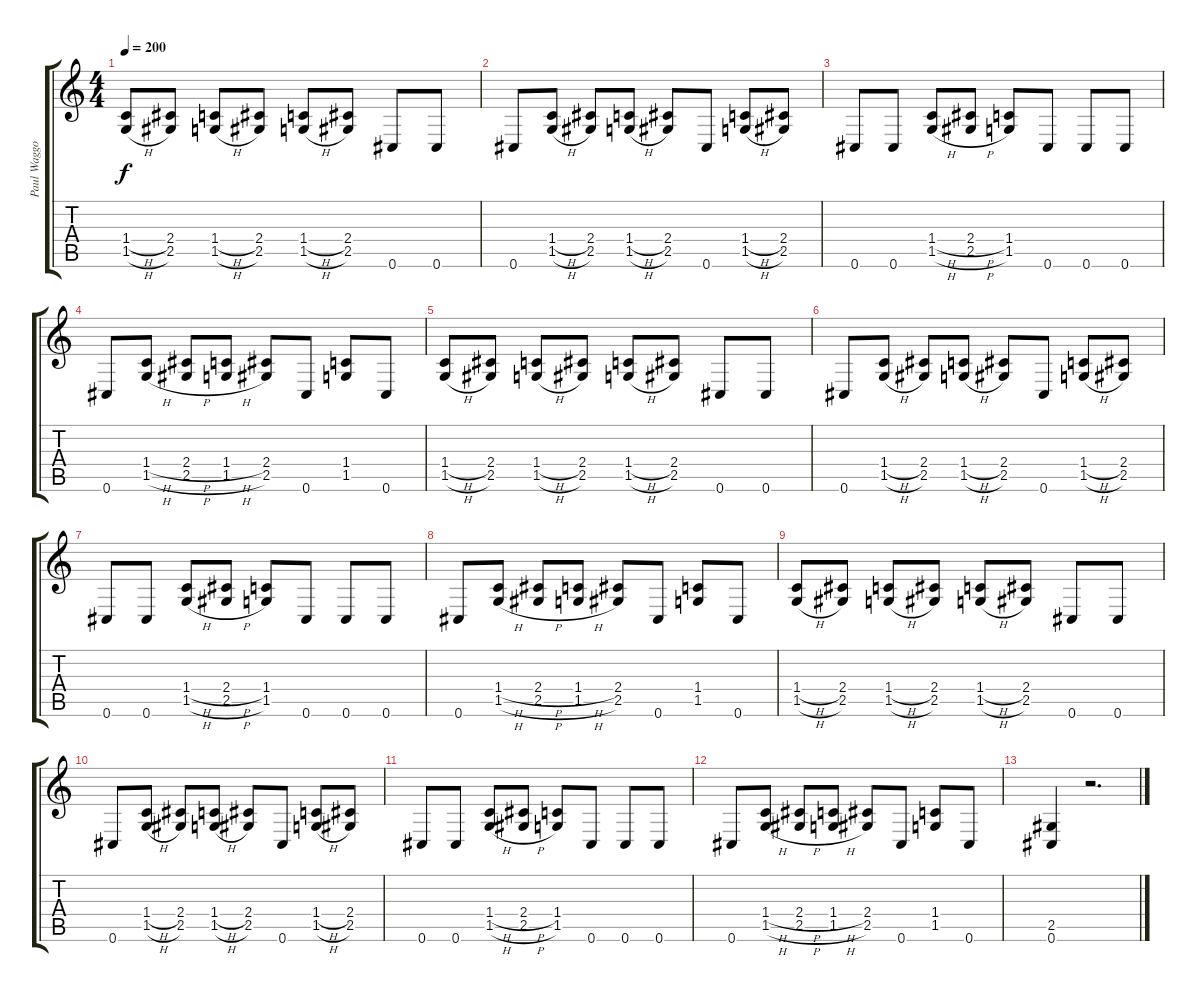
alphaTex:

\track ("Paul Waggoner" "Paul Waggo") {instrument distortionguitar}
\staff {score tabs}
\tuning (Db4 Ab3 E3 B2 Gb2 Db2) {hide}
\ts (4 4)
\tempo 200
\clef g2
\ks c
(1.4{h} 1.5{h}).8{dy f} (2.4 2.5).8 (1.4{h} 1.5{h}).8 (2.4 2.5).8 (1.4{h} 1.5{h}).8 (2.4 2.5).8 0.6.8 0.6.8 |
0.6.8 (1.4{h} 1.5{h}).8 (2.4 2.5).8 (1.4{h} 1.5{h}).8 (2.4 2.5).8 0.6.8 (1.4{h} 1.5{h}).8 (2.4 2.5).8 |
0.6.8 0.6.8 (1.4{h} 1.5{h}).8 (2.4{h} 2.5{h}).8 (1.4 1.5).8 0.6.8 0.6.8 0.6.8 |
0.6.8 (1.4{h} 1.5{h}).8 (2.4{h} 2.5{h}).8 (1.4{h} 1.5{h}).8 (2.4 2.5).8 0.6.8 (1.4 1.5).8 0.6.8 |
(1.4{h} 1.5{h}).8 (2.4 2.5).8 (1.4{h} 1.5{h}).8 (2.4 2.5).8 (1.4{h} 1.5{h}).8 (2.4 2.5).8 0.6.8 0.6.8 |
0.6.8 (1.4{h} 1.5{h}).8 (2.4 2.5).8 (1.4{h} 1.5{h}).8 (2.4 2.5).8 0.6.8 (1.4{h} 1.5{h}).8 (2.4 2.5).8 |
0.6.8 0.6.8 (1.4{h} 1.5{h}).8 (2.4{h} 2.5{h}).8 (1.4 1.5).8 0.6.8 0.6.8 0.6.8 |
0.6.8 (1.4{h} 1.5{h}).8 (2.4{h} 2.5{h}).8 (1.4{h} 1.5{h}).8 (2.4 2.5).8 0.6.8 (1.4 1.5).8 0.6.8 |
(1.4{h} 1.5{h}).8 (2.4 2.5).8 (1.4{h} 1.5{h}).8 (2.4 2.5).8 (1.4{h} 1.5{h}).8 (2.4 2.5).8 0.6.8 0.6.8 |
0.6.8 (1.4{h} 1.5{h}).8 (2.4 2.5).8 (1.4{h} 1.5{h}).8 (2.4 2.5).8 0.6.8 (1.4{h} 1.5{h}).8 (2.4 2.5).8 |
0.6.8 0.6.8 (1.4{h} 1.5{h}).8 (2.4{h} 2.5{h}).8 (1.4 1.5).8 0.6.8 0.6.8 0.6.8 |
0.6.8 (1.4{h} 1.5{h}).8 (2.4{h} 2.5{h}).8 (1.4{h} 1.5{h}).8 (2.4 2.5).8 0.6.8 (1.4 1.5).8 0.6.8 |
(2.5 0.6).4 r.2{d}
